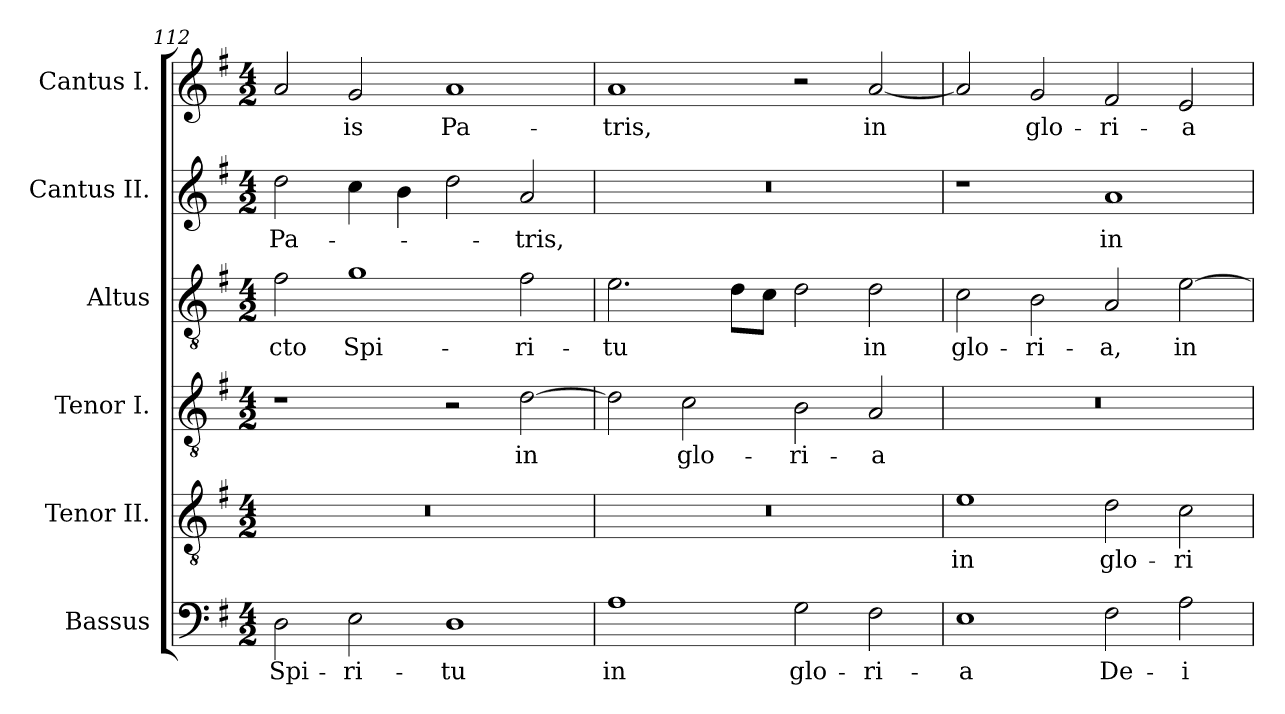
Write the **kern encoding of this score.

**kern	**text	**kern	**text	**kern	**text	**kern	**text	**kern	**text	**kern	**text
*part6	*part6	*part5	*part5	*part4	*part4	*part3	*part3	*part2	*part2	*part1	*part1
*staff6	*staff6	*staff5	*staff5	*staff4	*staff4	*staff3	*staff3	*staff2	*staff2	*staff1	*staff1
*I"Bassus	*	*I"Tenor II.	*	*I"Tenor I.	*	*I"Altus	*	*I"Cantus II.	*	*I"Cantus I.	*
*I'B.	*	*I'T. II.	*	*I'T. I.	*	*I'A.	*	*I'C. II	*	*I'C. I	*
*clefF4	*	*clefGv2	*	*clefGv2	*	*clefGv2	*	*clefG2	*	*clefG2	*
*	*	*ITrd7c12	*	*ITrd7c12	*	*ITrd7c12	*	*	*	*	*
*k[f#]	*	*k[f#]	*	*k[f#]	*	*k[f#]	*	*k[f#]	*	*k[f#]	*
*G:	*	*G:	*	*G:	*	*G:	*	*G:	*	*G:	*
*M4/2	*	*M4/2	*	*M4/2	*	*M4/2	*	*M4/2	*	*M4/2	*
=112	=112	=112	=112	=112	=112	=112	=112	=112	=112	=112	=112
!	!LO:LY:b:color=#000000	!LO:N:vis=1	!	!	!	!	!	!	!	!	!
!	!	!	!	!	!	!	!LO:LY:b:color=#000000	!	!	!	!
!	!	!	!	!	!	!	!	!	!LO:LY:b:color=#000000	!	!
2Di\	Spi-	0r	.	1r	.	2F#i\	-cto	2ddi\	Pa-	2ai/	.
!	!LO:LY:b:color=#000000	!	!	!	!	!	!	!	!	!	!
!	!	!	!	!	!	!	!LO:LY:b:color=#000000	!	!	!	!
!	!	!	!	!	!	!	!	!	!	!	!LO:LY:b:color=#000000
2Ei\	-ri-	.	.	.	.	1Gi	Spi-	4cci\	.	2gi/	-is
.	.	.	.	.	.	.	.	4bi\	.	.	.
!	!LO:LY:b:color=#000000	!	!	!	!	!	!	!	!	!	!
!	!	!	!	!	!	!	!	!	!	!	!LO:LY:b:color=#000000
1Di	-tu	.	.	2r	.	.	.	2ddi\	.	1ai	Pa-
!	!	!	!	!	!LO:LY:b:color=#000000	!	!	!	!	!	!
!	!	!	!	!	!	!	!LO:LY:b:color=#000000	!	!	!	!
!	!	!	!	!	!	!	!	!	!LO:LY:b:color=#000000	!	!
.	.	.	.	[2Di\	in	2F#i\	-ri-	2ai/	-tris,	.	.
!!LO:PB:g=z
=113	=113	=113	=113	=113	=113	=113	=113	=113	=113	=113	=113
!	!LO:LY:b:color=#000000	!LO:N:vis=1	!	!	!	!	!	!	!	!	!
!	!	!	!	!	!	!	!LO:LY:b:color=#000000	!LO:N:vis=1	!	!	!
!	!	!	!	!	!	!	!	!	!	!	!LO:LY:b:color=#000000
1Ai	in	0r	.	2Di\]	.	2.Ei\	-tu	0r	.	1ai	-tris,
!	!	!	!	!	!LO:LY:b:color=#000000	!	!	!	!	!	!
.	.	.	.	2Ci\	glo-	.	.	.	.	.	.
.	.	.	.	.	.	8Di\L	.	.	.	.	.
.	.	.	.	.	.	8Ci\J	.	.	.	.	.
!	!LO:LY:b:color=#000000	!	!	!	!	!	!	!	!	!	!
!	!	!	!	!	!LO:LY:b:color=#000000	!	!	!	!	!	!
2Gi\	glo-	.	.	2BBi\	-ri-	2Di\	.	.	.	2r	.
!	!LO:LY:b:color=#000000	!	!	!	!	!	!	!	!	!	!
!	!	!	!	!	!LO:LY:b:color=#000000	!	!	!	!	!	!
!	!	!	!	!	!	!	!LO:LY:b:color=#000000	!	!	!	!
!	!	!	!	!	!	!	!	!	!	!	!LO:LY:b:color=#000000
2F#i\	-ri-	.	.	2AAi/	-a	2Di\	in	.	.	[2ai/	in
=114	=114	=114	=114	=114	=114	=114	=114	=114	=114	=114	=114
!	!LO:LY:b:color=#000000	!	!	!	!	!	!	!	!	!	!
!	!	!	!LO:LY:b:color=#000000	!LO:N:vis=1	!	!	!	!	!	!	!
!	!	!	!	!	!	!	!LO:LY:b:color=#000000	!	!	!	!
1Ei	-a	1Ei	in	0r	.	2Ci\	glo-	1r	.	2ai/]	.
!	!	!	!	!	!	!	!LO:LY:b:color=#000000	!	!	!	!
!	!	!	!	!	!	!	!	!	!	!	!LO:LY:b:color=#000000
.	.	.	.	.	.	2BBi\	-ri-	.	.	2gi/	glo-
!	!LO:LY:b:color=#000000	!	!	!	!	!	!	!	!	!	!
!	!	!	!LO:LY:b:color=#000000	!	!	!	!	!	!	!	!
!	!	!	!	!	!	!	!LO:LY:b:color=#000000	!	!	!	!
!	!	!	!	!	!	!	!	!	!LO:LY:b:color=#000000	!	!
!	!	!	!	!	!	!	!	!	!	!	!LO:LY:b:color=#000000
2F#i\	De-	2Di\	glo-	.	.	2AAi/	-a,	1ai	in	2f#i/	-ri-
!	!LO:LY:b:color=#000000	!	!	!	!	!	!	!	!	!	!
!	!	!	!LO:LY:b:color=#000000	!	!	!	!	!	!	!	!
!	!	!	!	!	!	!	!LO:LY:b:color=#000000	!	!	!	!
!	!	!	!	!	!	!	!	!	!	!	!LO:LY:b:color=#000000
2Ai\	-i	2Ci\	-ri-	.	.	[2Ei\	in	.	.	2ei/	-a
=	=	=	=	=	=	=	=	=	=	=	=
*-	*-	*-	*-	*-	*-	*-	*-	*-	*-	*-	*-
